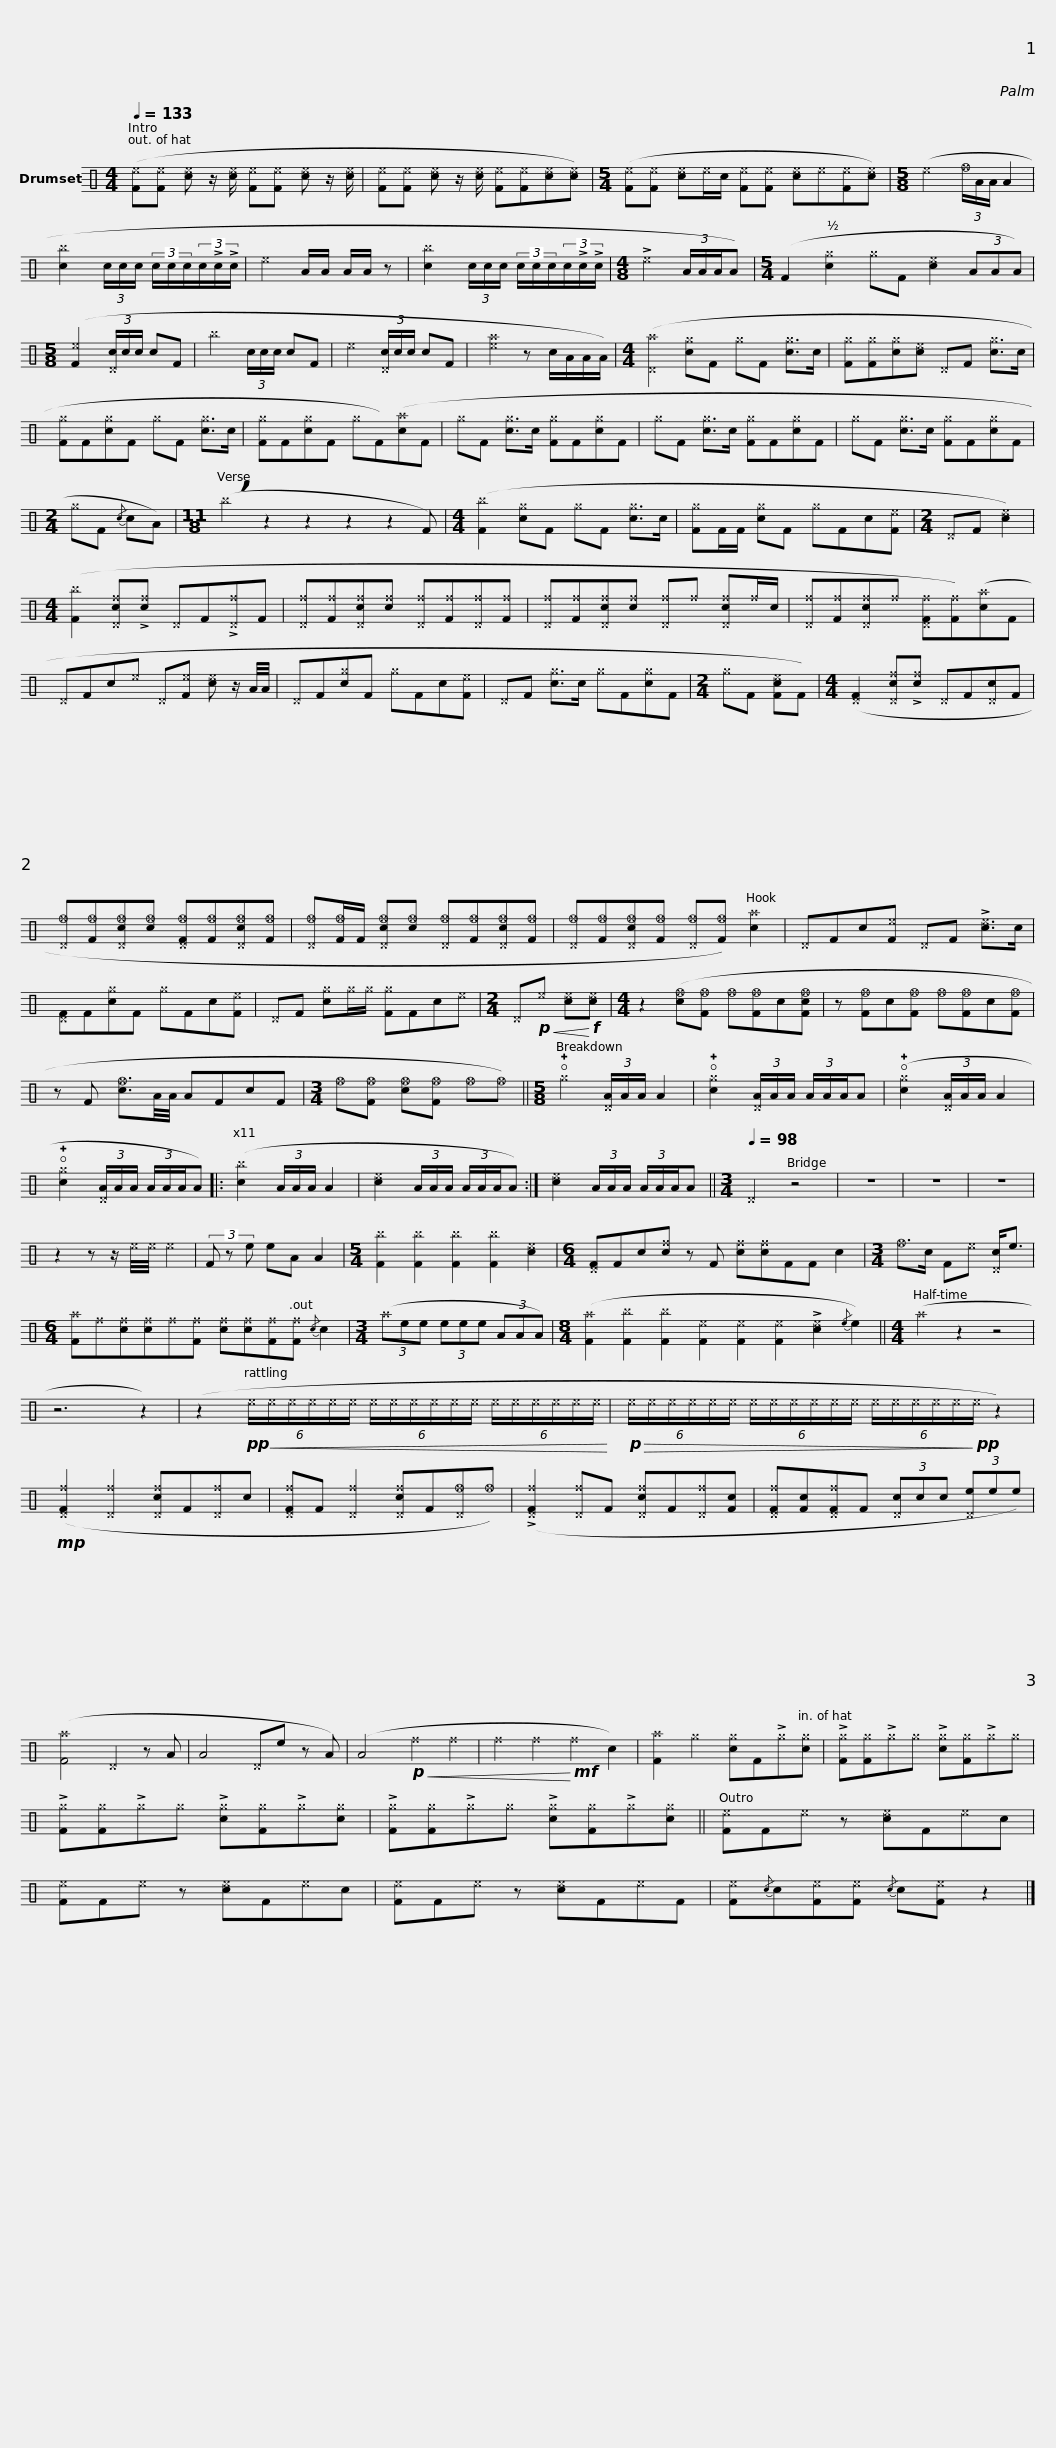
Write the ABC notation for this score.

X:1
L:1/8
Q:1/4=133
M:4/4
I:linebreak $
K:C
V:1 perc
K:none
V:1
 ([F^e][F^e] [c^e] z/ [c^e]/ [F^e][F^e] [c^e] z/ [c^e]/ | [F^e][F^e] [c^e] z/ [c^e]/ [F^e][F^e][c^e][c^e]) |[M:5/4] ([F^e][F^e] [c^e]^e/c/ [F^e][F^e] [c^e]^e[F^e][c^e]) |[M:5/8] (^e2 (3_f/A/A/ A2 |$ [c^b]2 (3c/c/c/ (3c/c/c/(3c/!>!c/!>!c/ | %5
 ^e2 A/A/ A/A/ z | [c^b]2 (3c/c/c/ (3c/c/c/(3c/!>!c/!>!c/ |[M:4/8] !>!^e2 (3A/A/A/A) |[M:5/4] (F2 [c^g]2 ^gF [c^e]2 (3AAA) |[M:5/8] ([F^e]2 (3[^Dc]/c/c/ cF |$ %10
 ^b2 (3c/c/c/ cF | ^e2 (3[^Dc]/c/c/ cF | [^e^a]2 z c/A/A/A/) |[M:4/4] ([^D^a]2 [c^g]F ^gF [c^g]>c | [F^g][F^g][c^g][c^e] ^DF [c^g]>c | %15
 [F^g]F[c^g]F ^gF [c^g]>c |$ [F^g]F[c^g]F ^gF)([c^a]F | ^gF [c^g]>c [F^g]F[c^g]F | ^gF [c^g]>c [F^g]F[c^g]F | ^gF [c^g]>c [F^g]F[c^g]F | %20
[M:2/4] ^gF{/c} cA) |$[M:11/8] (!breath!^b2 z2 z2 z2 z2 F) |[M:4/4] ([F^b]2 [c^g]F ^gF [c^g]>c | [F^g]F/F/ [c^g]F ^gFc[F^e] |[M:2/4] ^DF [c^e]2) | %25
[M:4/4] ([F^b]2 [^Dc^f]!>![c^f] ^DF!>![^D^f]F |$ [^D^f][F^f][^Dc^f][c^f] [^D^f][F^f][^D^f][F^f] | [^D^f][F^f][^Dc^f][c^f] [^D^f]^f [^Dc^f]^f/c/ | [^D^f][F^f][^Dc^f]^f [^DF^f][F^f])([c^a]F | ^DFc^e ^D[F^e] [c^e] z/ A/4A/4 |$ %30
 ^DF[c^g]F ^gFc[F^e] | ^DF [c^g]>c ^gF[c^g]F |[M:2/4] ^gF [Fc^e]F) |[M:4/4] ([^DF]2 [^Dc^f]!>![c^f] ^DF[^Dc]F | [^D_f][F_f][^Dc_f][c_f] [^DF_f][F_f][^Dc_f][F_f] |$ %35
 [^D_f][F_f]/F/ [^Dc_f][c_f] [^D_f][F_f][^Dc_f][F_f] | [^D_f][F_f][^Dc_f][F_f] [^D_f][F_f]) [c^a]2 | ^DFc[F^e] ^DF !>![c^e]>c | [^DF]F[c^g]F ^gFc[F^e] |$ ^DF [c^g]^g/^g/ [F^g]Fc^e | %40
[M:2/4] ^D!p!!<(!^e [c^e]!<)!!f![c^e] |[M:4/4] z2 ([c_f][F_f] _f[F_f]c[Fc_f] | z [F_f]c[F_f] _f[F_f]c[F_f] | z F [c_f]3/2A/4A/4 AFcF |$[M:3/4] _f[F_f] [c_f][F_f] _f_f) || %45
[M:5/8] !open!!plus!^g2 (3[^DA]/A/A/ A2 | !open!!plus![c^g]2 (3[^DA]/A/A/ (3A/A/A/A | (!open!!plus![c^g]2 (3[^DA]/A/A/ A2 | !open!!plus![c^g]2 (3[^DA]/A/A/ (3A/A/A/A) |: ([c^b]2 (3A/A/A/ A2 |$ %50
 [c^e]2 (3A/A/A/ (3A/A/A/A) :| [c^e]2 (3A/A/A/ (3A/A/A/A ||[M:3/4][Q:1/4=98] ^D2 z4 | z6 | z6 | %55
 z6 | z2 z z/ ^e/4^e/4 ^e2 | (3F z e eA A2 |[M:5/4] [F^b]2 [F^b]2 [F^b]2 [F^b]2 [c^e]2 |$[M:6/4] [^DF]Fc[c^f] z F [c^f][c^f]FF c2 | %60
[M:3/4] _f>c F^e [^Dc]<e |[M:6/4] [F^a]^f[c^f][c^f]^f[F^f] [c^f][c^f][F^f][F^f]{/c} c2 |$[M:3/4] (3(^aee (3eee (3AAA) |[M:8/4] ([F^a]2 [F^b]2 [F^b]2 [F^e]2 [F^e]2 [F^e]2 !>![c^e]2{/e} e2) ||[M:4/4] (^a2 z2 z4 | %65
 z6 z2) | (z2!pp!!<(! (6:4:6^e/^e/^e/^e/^e/^e/ (6:4:6^e/^e/^e/^e/^e/^e/ (6:4:6^e/^e/^e/^e/^e/^e/!<)! |$!p!!>(! (6:4:6^e/^e/^e/^e/^e/^e/ (6:4:6^e/^e/^e/^e/^e/^e/ (6:4:6^e/^e/^e/^e/^e/!>)!!pp!^e/ z2) |!mp! ([^DF^f]2 [^D^f]2 [^Dc^f]F[^D^f]c | [^DF^f]F [^D^f]2 [^Dc^f]F[^D_f]_f) | %70
 (!>![^DF^f]2 [^D^f]F [^Dc^f]F[^D^f][Fc] |$ [^DF^f][Fc][^DF^f]F (3[^Dc]cc (3[^De]ee) | ([F^a]4 ^D2 z A | A4 ^De z A) | (A4!p!!<(! ^f2 ^f2 | %75
 ^f2 ^f2!<)!!mf! ^f2 c2) | [F^a]2 ^g2 [c^g]F!>!^g[c^g] | !>![F^g][F^g]!>!^g^g !>![c^g][F^g]!>!^g^g |$ !>![F^g][F^g]!>!^g^g !>![c^g][F^g]!>!^g[c^g] | !>![F^g][F^g]!>!^g^g !>![c^g][F^g]!>!^g[c^g] || %80
 [F^e]F^e z [c^e]F^ec | [F^e]F^e z [c^e]F^ec | [F^e]F^e z [c^e]F^eF |$ [F^e]{/c}c[F^e][F^e]{/c} c[F^e] z2 |] %84
